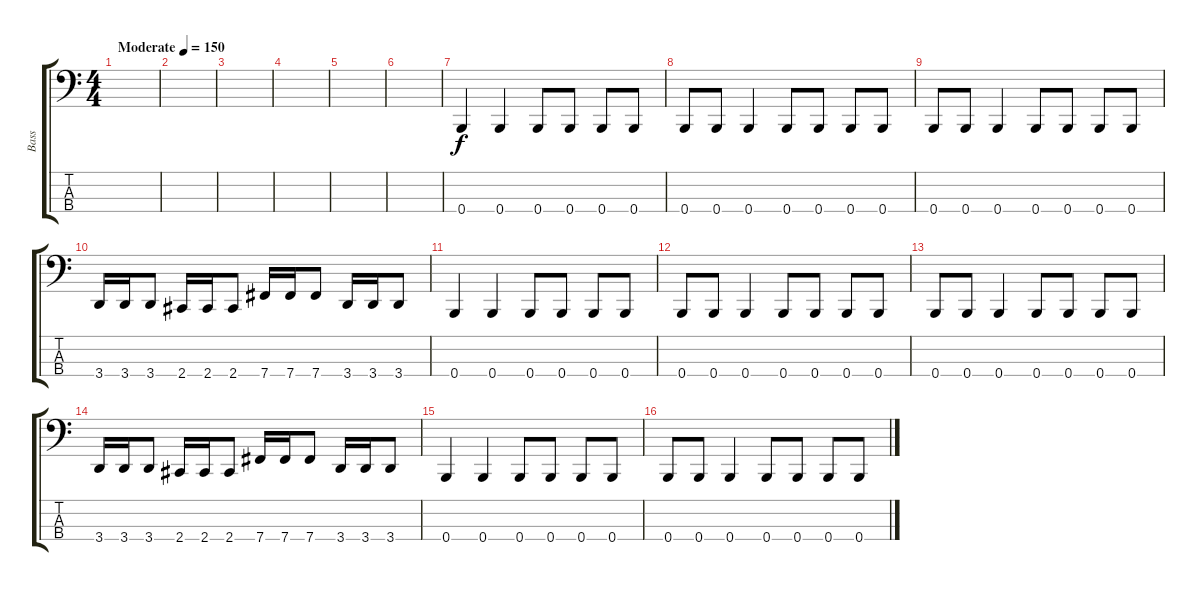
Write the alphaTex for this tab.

\track ("Bass" "Bass") {instrument electricbasspick}
\staff {score tabs}
\tuning (E2 B1 Gb1 B0) {hide}
\ts (4 4)
\tempo (150 "Moderate")
\clef f4
\ks c
|
|
|
|
|
|
0.4.4 0.4.4 0.4.8 0.4.8 0.4.8 0.4.8 |
0.4.8 0.4.8 0.4.4 0.4.8 0.4.8 0.4.8 0.4.8 |
0.4.8 0.4.8 0.4.4 0.4.8 0.4.8 0.4.8 0.4.8 |
3.4.16 3.4.16 3.4.8 2.4.16 2.4.16 2.4.8 7.4.16 7.4.16 7.4.8 3.4.16 3.4.16 3.4.8 |
0.4.4 0.4.4 0.4.8 0.4.8 0.4.8 0.4.8 |
0.4.8 0.4.8 0.4.4 0.4.8 0.4.8 0.4.8 0.4.8 |
0.4.8 0.4.8 0.4.4 0.4.8 0.4.8 0.4.8 0.4.8 |
3.4.16 3.4.16 3.4.8 2.4.16 2.4.16 2.4.8 7.4.16 7.4.16 7.4.8 3.4.16 3.4.16 3.4.8 |
0.4.4 0.4.4 0.4.8 0.4.8 0.4.8 0.4.8 |
0.4.8 0.4.8 0.4.4 0.4.8 0.4.8 0.4.8 0.4.8
